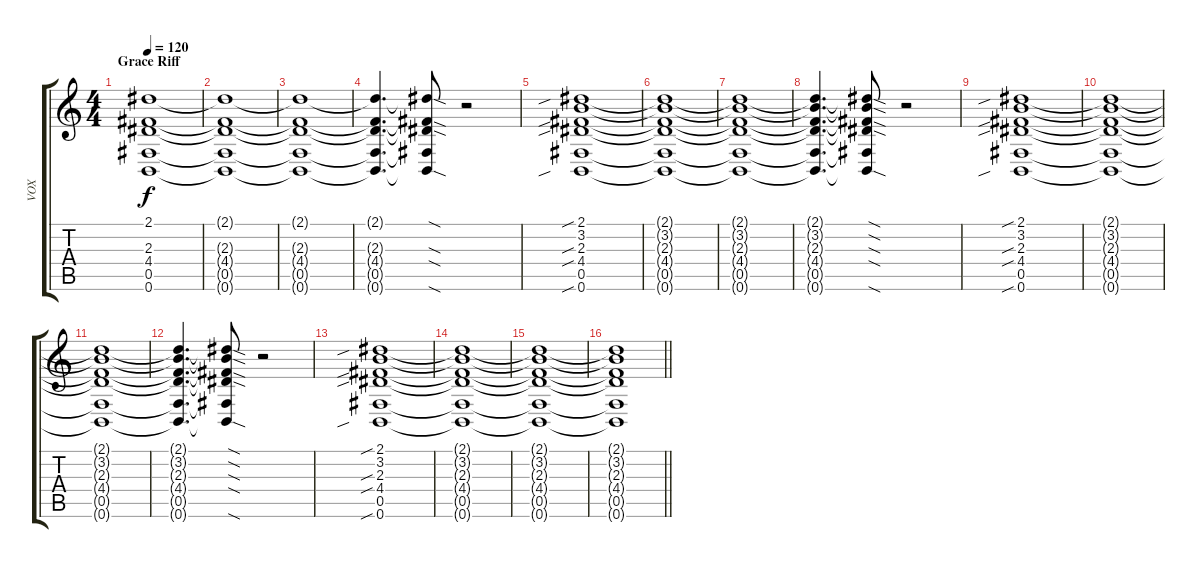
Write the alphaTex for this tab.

\track ("VOX" "VOX") {instrument acousticgrandpiano}
\staff {score tabs}
\tuning (Db5 Ab4 E4 B3 Gb3 B2) {hide}
\ts (4 4)
\section ("" "Grace Riff")
\tempo 120
\clef g2
\ks c
(2.1 2.3 4.4 0.5 0.6).1{dy f} |
(2.1{t} 2.3{t} 4.4{t} 0.5{t} 0.6{t}).1 |
(2.1{t} 2.3{t} 4.4{t} 0.5{t} 0.6{t}).1 |
(2.1{t} 2.3{t} 4.4{t} 0.5{t} 0.6{t}).4{d} (2.1{sod t} 2.3{sod t} 4.4{sod t} 0.5{t} 0.6{sod t}).8 r.2 |
(2.1{sib} 3.2 2.3{sib} 4.4{sib} 0.5 0.6{sib}).1 |
(2.1{t} 3.2{t} 2.3{t} 4.4{t} 0.5{t} 0.6{t}).1 |
(2.1{t} 3.2{t} 2.3{t} 4.4{t} 0.5{t} 0.6{t}).1 |
(2.1{t} 3.2{t} 2.3{t} 4.4{t} 0.5{t} 0.6{t}).4{d} (2.1{sod t} 3.2{sod t} 2.3{sod t} 4.4{sod t} 0.5{t} 0.6{sod t}).8 r.2 |
(2.1{sib} 3.2 2.3{sib} 4.4{sib} 0.5 0.6{sib}).1 |
(2.1{t} 3.2{t} 2.3{t} 4.4{t} 0.5{t} 0.6{t}).1 |
(2.1{t} 3.2{t} 2.3{t} 4.4{t} 0.5{t} 0.6{t}).1 |
(2.1{t} 3.2{t} 2.3{t} 4.4{t} 0.5{t} 0.6{t}).4{d} (2.1{sod t} 3.2{sod t} 2.3{sod t} 4.4{sod t} 0.5{t} 0.6{sod t}).8 r.2 |
(2.1{sib} 3.2 2.3{sib} 4.4{sib} 0.5 0.6{sib}).1 |
(2.1{t} 3.2{t} 2.3{t} 4.4{t} 0.5{t} 0.6{t}).1 |
(2.1{t} 3.2{t} 2.3{t} 4.4{t} 0.5{t} 0.6{t}).1 |
\barLineRight lightlight
(2.1{t} 3.2{t} 2.3{t} 4.4{t} 0.5{t} 0.6{t}).1
